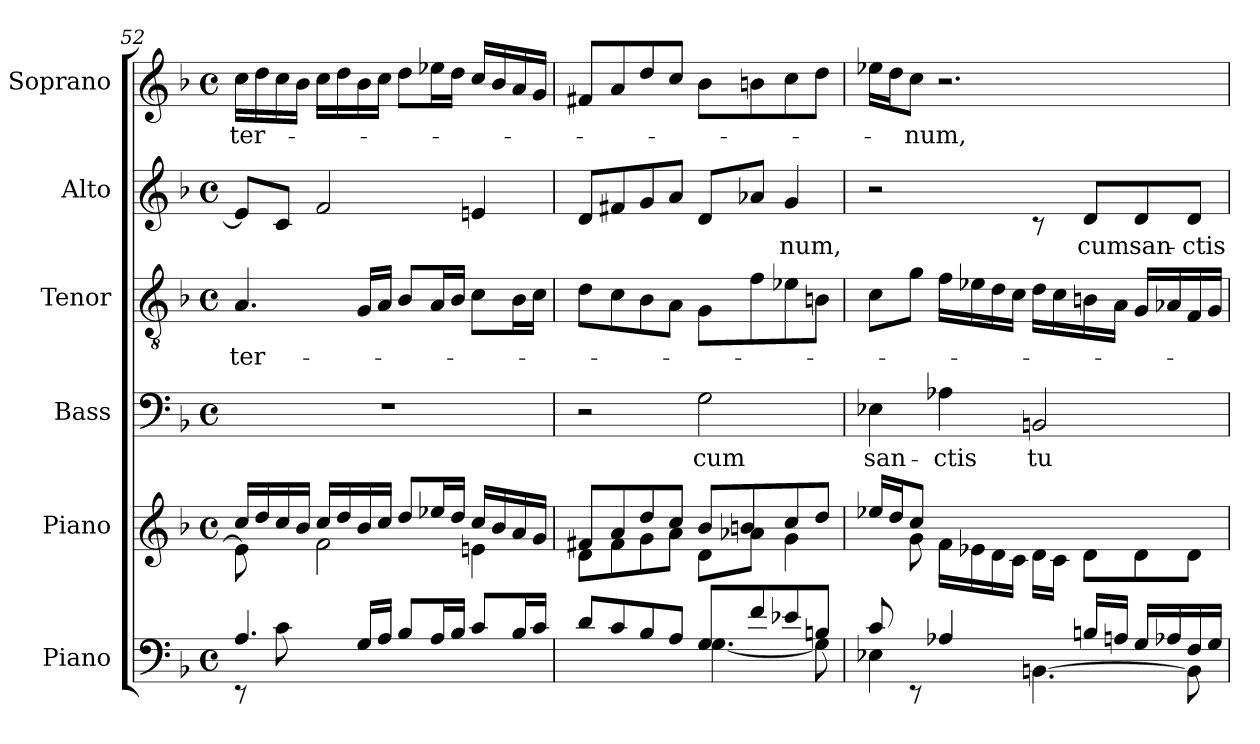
**kern	**kern	**kern	**text	**kern	**text	**kern	**text	**kern	**text
*part6	*part5	*part4	*part4	*part3	*part3	*part2	*part2	*part1	*part1
*staff6	*staff5	*staff4	*staff4	*staff3	*staff3	*staff2	*staff2	*staff1	*staff1
*I"Piano	*I"Piano	*I"Bass	*	*I"Tenor	*	*I"Alto	*	*I"Soprano	*
*	*	*I'B.	*	*I'T.	*	*I'A.	*	*I'S.	*
*clefF4	*clefG2	*clefF4	*	*clefGv2	*	*clefG2	*	*clefG2	*
*k[b-]	*k[b-]	*k[b-]	*	*k[b-]	*	*k[b-]	*	*k[b-]	*
*F:	*F:	*F:	*	*F:	*	*F:	*	*F:	*
*M4/4	*M4/4	*M4/4	*	*M4/4	*	*M4/4	*	*M4/4	*
*met(c)	*met(c)	*met(c)	*	*met(c)	*	*met(c)	*	*met(c)	*
=52	=52	=52	=52	=52	=52	=52	=52	=52	=52
*^	*^	*	*	*	*	*	*	*	*
!	!	!	!	!	!	!	!LO:LY:b	!	!	!	!LO:LY:b
4.A/	8rEE	8e-\]	16cc/LL	1r	.	4.A/	-ter-	8e-/L]	.	16cc\LL	-ter-
.	.	.	16dd/	.	.	.	.	.	.	16dd\	.
.	8c\	8ryy	16cc/	.	.	.	.	8c/J	.	16cc\	.
.	.	.	16b-/JJ	.	.	.	.	.	.	16b-\JJ	.
.	2.ryy	2f\	16cc/LL	.	.	.	.	2f/	.	16cc\LL	.
.	.	.	16dd/	.	.	.	.	.	.	16dd\	.
16G/LL	.	.	16b-/	.	.	16G/LL	.	.	.	16b-\	.
16A/JJ	.	.	16cc/JJ	.	.	16A/JJ	.	.	.	16cc\JJ	.
8B-/L	.	.	8dd/L	.	.	8B-/L	.	.	.	8dd\L	.
16A/L	.	.	16ee-X/L	.	.	16A/L	.	.	.	16ee-X\L	.
16B-/JJ	.	.	16dd/JJ	.	.	16B-/JJ	.	.	.	16dd\JJ	.
8c/L	.	4en\	16cc/LL	.	.	8c\L	.	4en/	.	16cc/LL	.
.	.	.	16b-/	.	.	.	.	.	.	16b-/	.
16B-/L	.	.	16a/	.	.	16B-\L	.	.	.	16a/	.
16c/JJ	.	.	16g/JJ	.	.	16c\JJ	.	.	.	16g/JJ	.
=53	=53	=53	=53	=53	=53	=53	=53	=53	=53	=53	=53
8d/L	2ryy	8d\L	8f#X/L	2r	.	8d\L	.	8d/L	.	8f#X/L	.
8c/	.	8f#\	8a/	.	.	8c\	.	8f#X/	.	8a/	.
8B-/	.	8g\	8dd/	.	.	8B-\	.	8g/	.	8dd/	.
8A/J	.	8a\J	8cc/J	.	.	8A\J	.	8a/J	.	8cc/J	.
!	!	!	!	!	!LO:LY:b	!	!	!	!	!	!
8G/L	[4.G\	8d\L	8b-/L	2G\	cum	8G\L	.	8d/L	.	8b-\L	.
8f/	.	8a-X\J	8bn/	.	.	8f\	.	8a-X/J	.	8bn\	.
!	!	!	!	!	!	!	!	!	!LO:LY:b	!	!
8e-X/	.	4g\	8cc/	.	.	8e-X\	.	4g/	num,	8cc\	.
8Bn/J	8G\]	.	8dd/J	.	.	8Bn\J	.	.	.	8dd\J	.
!!LO:PB:g=z
=54	=54	=54	=54	=54	=54	=54	=54	=54	=54	=54	=54
*	*	*	*^	*	*	*	*	*	*	*	*
!	!	!	!	!	!	!LO:LY:b	!	!	!	!	!	!
4E-X\	8c/	16ee-X/LL	8ryy	8ryy	4E-X\	san-	8c\L	.	2r	.	16ee-X\LL	.
.	.	16dd/J	.	.	.	.	.	.	.	.	16dd\J	.
*	*	*	*v	*v	*	*	*	*	*	*	*	*
!	!	!	!	!	!	!	!	!	!	!	!LO:LY:b
.	8rEE	8cc/J	8g\	.	.	8g\J	.	.	.	8cc\J	-num,
!	!	!	!	!	!LO:LY:b	!	!	!	!	!	!
4A-X/	4.ryy	2.ryy	16f\LL	4A-X\	-ctis	16f\LL	.	.	.	2.r	.
.	.	.	16e-X\	.	.	16e-X\	.	.	.	.	.
.	.	.	16d\	.	.	16d\	.	.	.	.	.
.	.	.	16c\JJ	.	.	16c\JJ	.	.	.	.	.
!	!	!	!	!	!LO:LY:b	!	!	!	!	!	!
[4.BBn\	.	.	16d\LL	2BBn/	tu-	16d\LL	.	8rc	.	.	.
.	.	.	16c\JJ	.	.	16c\	.	.	.	.	.
*	*	*	*^	*	*	*	*	*	*	*	*
!	!	!	!	!	!	!	!	!	!	!LO:LY:b	!	!
.	16Bn/LL	.	4.ryy	8d\L	.	.	16Bn\	.	8d/L	cum	.	.
.	16An/JJ	.	.	.	.	.	16A\JJ	.	.	.	.	.
!	!	!	!	!	!	!	!	!	!	!LO:LY:b	!	!
.	16G/LL	.	.	8d\	.	.	16G/LL	.	8d/	san-	.	.
.	16A-X/	.	.	.	.	.	16A-X/	.	.	.	.	.
!	!	!	!	!	!	!	!	!	!	!LO:LY:b	!	!
8BB\]	16F/	.	.	8d\J	.	.	16F/	.	8d/J	-ctis	.	.
.	16G/JJ	.	.	.	.	.	16G/JJ	.	.	.	.	.
*v	*v	*	*	*	*	*	*	*	*	*	*	*
*	*v	*v	*v	*	*	*	*	*	*	*	*
=	=	=	=	=	=	=	=	=	=
*-	*-	*-	*-	*-	*-	*-	*-	*-	*-
